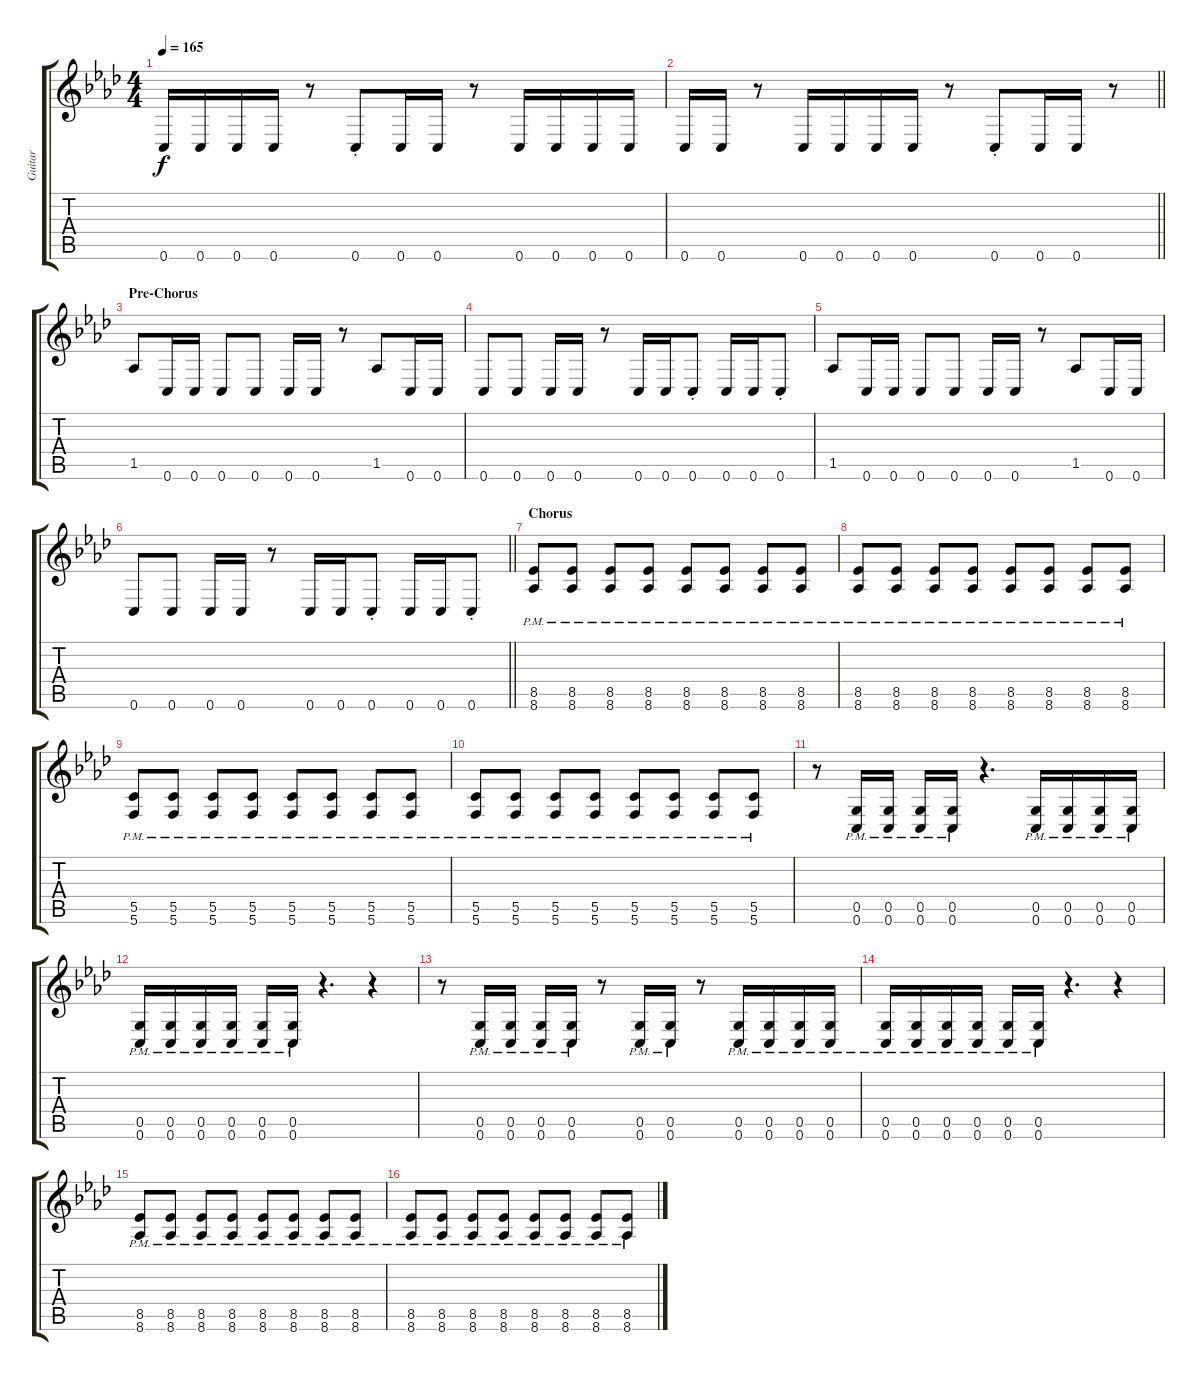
\track ("Guitar" "Guitar") {instrument distortionguitar}
\staff {score tabs}
\tuning (D4 A3 F3 C3 G2 C2) {hide}
\ts (4 4)
\tempo 165
\clef g2
\ks ab
0.6.16{dy f} 0.6.16 0.6.16 0.6.16 r.8 0.6{st}.8{beam merge} 0.6.16 0.6.16 r.8 0.6.16 0.6.16 0.6.16 0.6.16 |
\barLineRight lightlight
0.6.16 0.6.16 r.8 0.6.16 0.6.16 0.6.16 0.6.16 r.8 0.6{st}.8{beam merge} 0.6.16 0.6.16 r.8 |
\section ("" "Pre-Chorus")
1.5.8 0.6.16 0.6.16 0.6.8 0.6.8 0.6.16 0.6.16 r.8 1.5.8 0.6.16 0.6.16 |
0.6.8 0.6.8 0.6.16 0.6.16 r.8 0.6.16 0.6.16 0.6{st}.8 0.6.16 0.6.16 0.6{st}.8 |
1.5.8 0.6.16 0.6.16 0.6.8 0.6.8 0.6.16 0.6.16 r.8 1.5.8 0.6.16 0.6.16 |
\barLineRight lightlight
0.6.8 0.6.8 0.6.16 0.6.16 r.8 0.6.16 0.6.16 0.6{st}.8 0.6.16 0.6.16 0.6{st}.8 |
\section ("" "Chorus")
(8.5{pm} 8.6).8 (8.5{pm} 8.6).8 (8.5{pm} 8.6).8 (8.5{pm} 8.6).8 (8.5{pm} 8.6).8 (8.5{pm} 8.6).8 (8.5{pm} 8.6).8 (8.5{pm} 8.6).8 |
(8.5{pm} 8.6).8 (8.5{pm} 8.6).8 (8.5{pm} 8.6).8 (8.5{pm} 8.6).8 (8.5{pm} 8.6).8 (8.5{pm} 8.6).8 (8.5{pm} 8.6).8 (8.5{pm} 8.6).8 |
(5.5{pm} 5.6).8 (5.5{pm} 5.6).8 (5.5{pm} 5.6).8 (5.5{pm} 5.6).8 (5.5{pm} 5.6).8 (5.5{pm} 5.6).8 (5.5{pm} 5.6).8 (5.5{pm} 5.6).8 |
(5.5{pm} 5.6).8 (5.5{pm} 5.6).8 (5.5{pm} 5.6).8 (5.5{pm} 5.6).8 (5.5{pm} 5.6).8 (5.5{pm} 5.6).8 (5.5{pm} 5.6).8 (5.5{pm} 5.6).8 |
r.8 (0.5{pm} 0.6).16 (0.5{pm} 0.6).16 (0.5{pm} 0.6).16 (0.5{pm} 0.6).16 r.4{d} (0.5{pm} 0.6).16 (0.5{pm} 0.6).16 (0.5{pm} 0.6).16 (0.5{pm} 0.6).16 |
(0.5{pm} 0.6).16 (0.5{pm} 0.6).16 (0.5{pm} 0.6).16 (0.5{pm} 0.6).16 (0.5{pm} 0.6).16 (0.5{pm} 0.6).16 r.4{d} r.4 |
r.8 (0.5{pm} 0.6{pm}).16 (0.5{pm} 0.6).16 (0.5{pm} 0.6).16 (0.5{pm} 0.6).16 r.8 (0.5{pm} 0.6).16 (0.5{pm} 0.6).16 r.8 (0.5{pm} 0.6).16 (0.5{pm} 0.6).16 (0.5{pm} 0.6).16 (0.5{pm} 0.6).16 |
(0.5{pm} 0.6).16 (0.5{pm} 0.6).16 (0.5{pm} 0.6).16 (0.5{pm} 0.6).16 (0.5{pm} 0.6).16 (0.5{pm} 0.6).16 r.4{d} r.4 |
(8.5{pm} 8.6).8 (8.5{pm} 8.6).8 (8.5{pm} 8.6).8 (8.5{pm} 8.6).8 (8.5{pm} 8.6).8 (8.5{pm} 8.6).8 (8.5{pm} 8.6).8 (8.5{pm} 8.6).8 |
(8.5{pm} 8.6).8 (8.5{pm} 8.6).8 (8.5{pm} 8.6).8 (8.5{pm} 8.6).8 (8.5{pm} 8.6).8 (8.5{pm} 8.6).8 (8.5{pm} 8.6).8 (8.5{pm} 8.6).8
